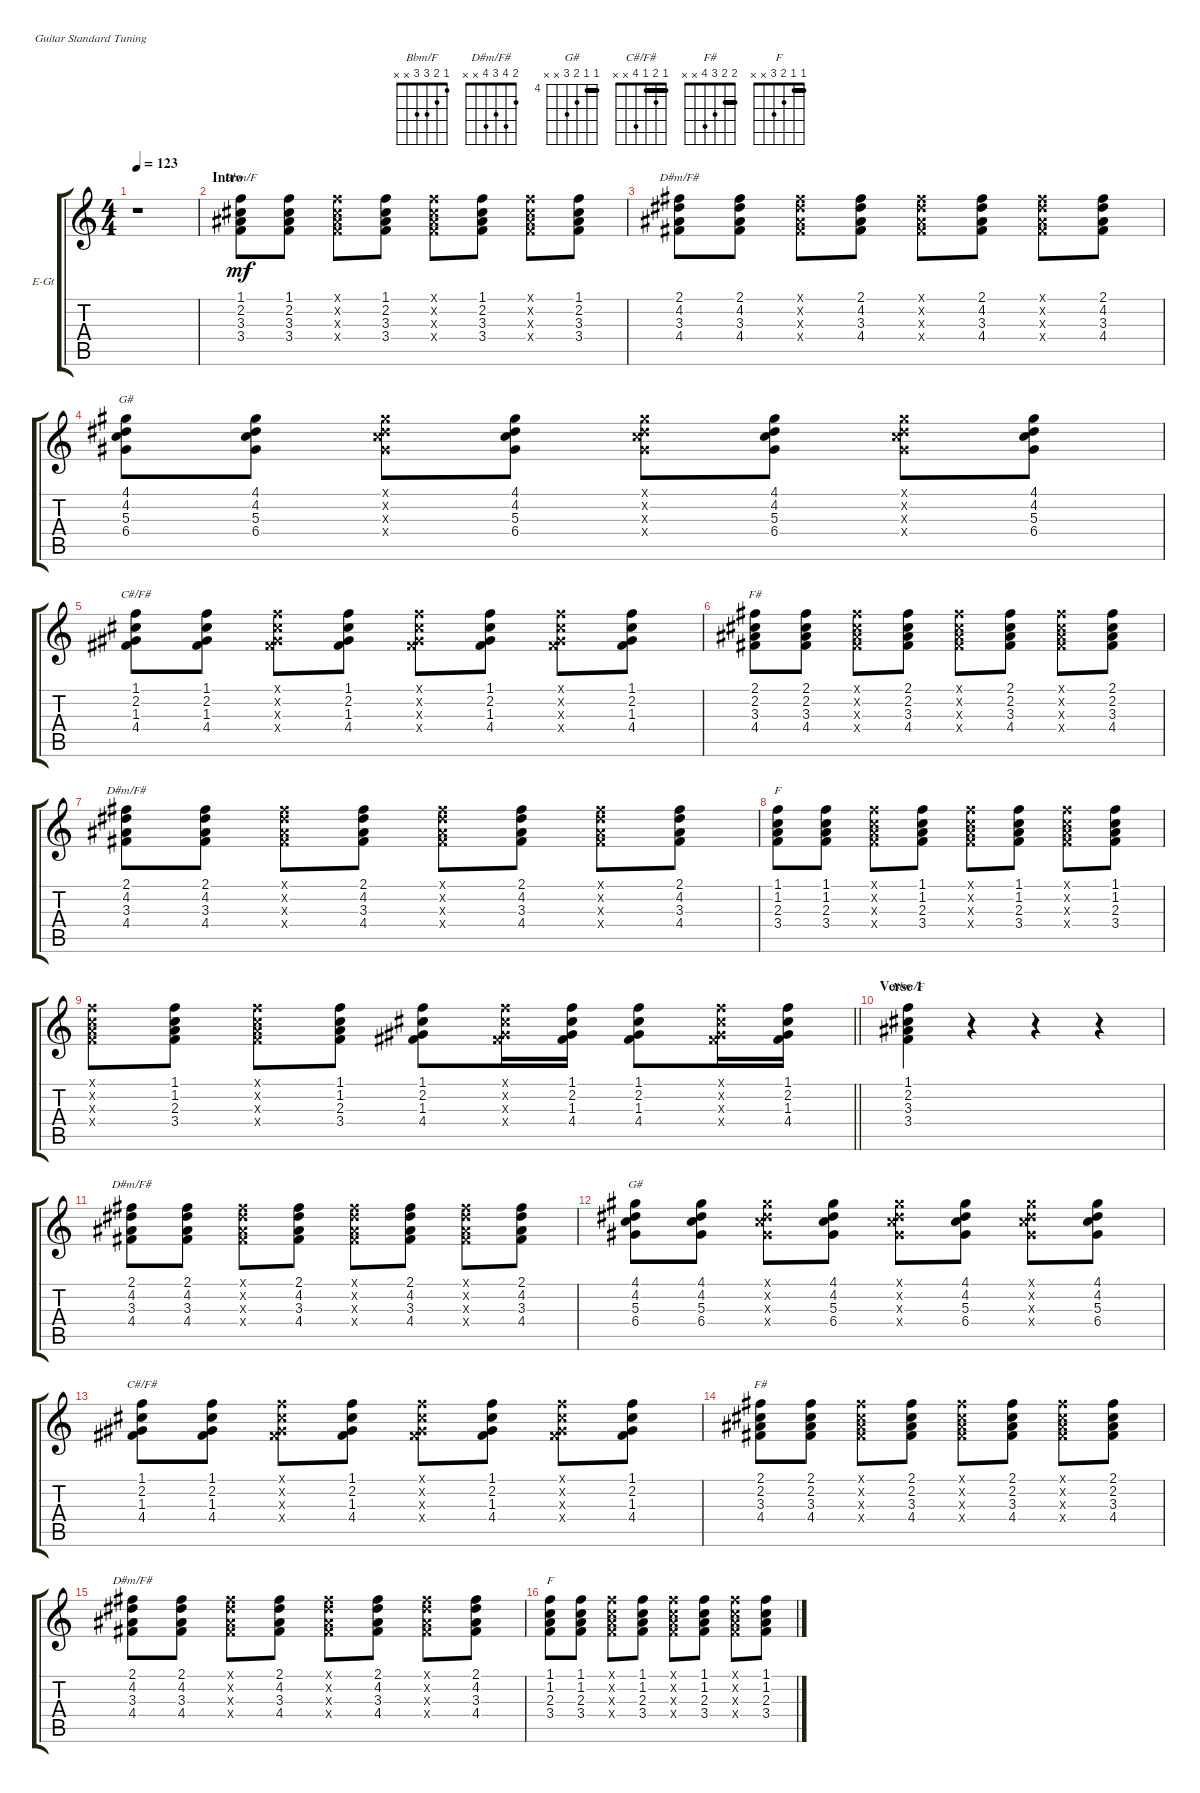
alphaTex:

\defaultSystemsLayout 4
\bracketExtendMode groupsimilarinstruments
\firstSystemTrackNameOrientation horizontal
\otherSystemsTrackNameOrientation horizontal
\track ("Guitar 3" "E-Gt") {instrument electricguitarclean}
\staff {score tabs}
\tuning (E4 B3 G3 D3 A2 E2)
\chord ("Bbm/F" 1 2 3 3 x x)
\chord ("D#m/F#" 2 4 3 4 x x)
\chord ("G#" 4 4 5 6 x x) {firstfret 4 barre 4}
\chord ("C#/F#" 1 2 1 4 x x) {barre 1}
\chord ("F#" 2 2 3 4 x x) {barre 2}
\chord ("F" 1 1 2 3 x x) {barre 1}
\ts (4 4)
\tempo 123
\clef g2
\scale
0.487395
\ks c
r.1{dy mf instrument electricguitarclean} |
\section ("" "Intro")
\scale
0.256303 (3.4 3.3 2.2 1.1).8{ch "Bbm/F"} (1.1 2.2 3.3 3.4).8 (3.4{x} 3.3{x} 2.2{x} 1.1{x}).8 (1.1 2.2 3.3 3.4).8 (3.4{x} 3.3{x} 2.2{x} 1.1{x}).8 (1.1 2.2 3.3 3.4).8 (1.1{x} 2.2{x} 3.3{x} 3.4{x}).8 (3.4 3.3 2.2 1.1).8 |
\scale
0.256303 (4.4 3.3 4.2 2.1).8{ch "D#m/F#"} (2.1 4.2 3.3 4.4).8 (2.1{x} 4.2{x} 3.3{x} 4.4{x}).8 (2.1 4.2 3.3 4.4).8 (2.1{x} 4.2{x} 3.3{x} 4.4{x}).8 (4.4 3.3 4.2 2.1).8 (2.1{x} 4.2{x} 3.3{x} 4.4{x}).8 (4.4 3.3 4.2 2.1).8 |
\scale
0.333333 (6.4 5.3 4.2 4.1).8{ch "G#"} (4.1 4.2 5.3 6.4).8 (6.4{x} 5.3{x} 4.2{x} 4.1{x}).8 (4.1 4.2 5.3 6.4).8 (6.4{x} 5.3{x} 4.2{x} 4.1{x}).8 (4.1 4.2 5.3 6.4).8 (6.4{x} 5.3{x} 4.2{x} 4.1{x}).8 (4.1 4.2 5.3 6.4).8 |
\scale
0.333333 (4.4 1.3 2.2 1.1).8{ch "C#/F#"} (1.1 2.2 1.3 4.4).8 (4.4{x} 1.3{x} 2.2{x} 1.1{x}).8 (1.1 2.2 1.3 4.4).8 (4.4{x} 1.3{x} 2.2{x} 1.1{x}).8 (1.1 2.2 1.3 4.4).8 (4.4{x} 1.3{x} 2.2{x} 1.1{x}).8 (1.1 2.2 1.3 4.4).8 |
\scale
0.333333 (4.4 3.3 2.2 2.1).8{ch "F#"} (2.1 2.2 3.3 4.4).8 (4.4{x} 3.3{x} 2.2{x} 2.1{x}).8 (2.1 2.2 3.3 4.4).8 (4.4{x} 3.3{x} 2.2{x} 2.1{x}).8 (2.1 2.2 3.3 4.4).8 (4.4{x} 3.3{x} 2.2{x} 2.1{x}).8 (2.1 2.2 3.3 4.4).8 |
\scale
0.333333 (4.4 3.3 4.2 2.1).8{ch "D#m/F#"} (2.1 4.2 3.3 4.4).8 (2.1{x} 4.2{x} 3.3{x} 4.4{x}).8 (2.1 4.2 3.3 4.4).8 (2.1{x} 4.2{x} 3.3{x} 4.4{x}).8 (4.4 3.3 4.2 2.1).8 (2.1{x} 4.2{x} 3.3{x} 4.4{x}).8 (4.4 3.3 4.2 2.1).8 |
\scale
0.333333 (3.4 2.3 1.2 1.1).8{ch "F"} (1.1 1.2 2.3 3.4).8 (3.4{x} 2.3{x} 1.2{x} 1.1{x}).8 (1.1 1.2 2.3 3.4).8 (3.4{x} 2.3{x} 1.2{x} 1.1{x}).8 (1.1 1.2 2.3 3.4).8 (3.4{x} 2.3{x} 1.2{x} 1.1{x}).8 (1.1 1.2 2.3 3.4).8 |
\scale
0.333333
\barLineRight lightlight
(3.4{x} 2.3{x} 1.2{x} 1.1{x}).8 (1.1 1.2 2.3 3.4).8 (3.4{x} 2.3{x} 1.2{x} 1.1{x}).8 (1.1 1.2 2.3 3.4).8 (4.4 1.3 2.2 1.1).8 (1.1{x} 2.2{x} 1.3{x} 4.4{x}).16 (4.4 1.3 2.2 1.1).16 (1.1 2.2 1.3 4.4).8 (1.1{x} 2.2{x} 1.3{x} 4.4{x}).16 (4.4 1.3 2.2 1.1).16 |
\section ("" "Verse 1")
\scale
0.333333 (3.4 3.3 2.2 1.1).4{ch "Bbm/F"} r.4 r.4 r.4 |
\scale
0.333333 (4.4 3.3 4.2 2.1).8{ch "D#m/F#"} (2.1 4.2 3.3 4.4).8 (2.1{x} 4.2{x} 3.3{x} 4.4{x}).8 (2.1 4.2 3.3 4.4).8 (2.1{x} 4.2{x} 3.3{x} 4.4{x}).8 (4.4 3.3 4.2 2.1).8 (2.1{x} 4.2{x} 3.3{x} 4.4{x}).8 (4.4 3.3 4.2 2.1).8 |
\scale
0.333333 (6.4 5.3 4.2 4.1).8{ch "G#"} (4.1 4.2 5.3 6.4).8 (6.4{x} 5.3{x} 4.2{x} 4.1{x}).8 (4.1 4.2 5.3 6.4).8 (6.4{x} 5.3{x} 4.2{x} 4.1{x}).8 (4.1 4.2 5.3 6.4).8 (6.4{x} 5.3{x} 4.2{x} 4.1{x}).8 (4.1 4.2 5.3 6.4).8 |
\scale
0.333333 (4.4 1.3 2.2 1.1).8{ch "C#/F#"} (1.1 2.2 1.3 4.4).8 (4.4{x} 1.3{x} 2.2{x} 1.1{x}).8 (1.1 2.2 1.3 4.4).8 (4.4{x} 1.3{x} 2.2{x} 1.1{x}).8 (1.1 2.2 1.3 4.4).8 (4.4{x} 1.3{x} 2.2{x} 1.1{x}).8 (1.1 2.2 1.3 4.4).8 |
\scale
0.333333 (4.4 3.3 2.2 2.1).8{ch "F#"} (2.1 2.2 3.3 4.4).8 (4.4{x} 3.3{x} 2.2{x} 2.1{x}).8 (2.1 2.2 3.3 4.4).8 (4.4{x} 3.3{x} 2.2{x} 2.1{x}).8 (2.1 2.2 3.3 4.4).8 (4.4{x} 3.3{x} 2.2{x} 2.1{x}).8 (2.1 2.2 3.3 4.4).8 |
\scale
0.333333 (4.4 3.3 4.2 2.1).8{ch "D#m/F#"} (2.1 4.2 3.3 4.4).8 (2.1{x} 4.2{x} 3.3{x} 4.4{x}).8 (2.1 4.2 3.3 4.4).8 (2.1{x} 4.2{x} 3.3{x} 4.4{x}).8 (4.4 3.3 4.2 2.1).8 (2.1{x} 4.2{x} 3.3{x} 4.4{x}).8 (4.4 3.3 4.2 2.1).8 |
\scale
0.333333 (3.4 2.3 1.2 1.1).8{ch "F"} (1.1 1.2 2.3 3.4).8 (3.4{x} 2.3{x} 1.2{x} 1.1{x}).8 (1.1 1.2 2.3 3.4).8 (3.4{x} 2.3{x} 1.2{x} 1.1{x}).8 (1.1 1.2 2.3 3.4).8 (3.4{x} 2.3{x} 1.2{x} 1.1{x}).8 (1.1 1.2 2.3 3.4).8
